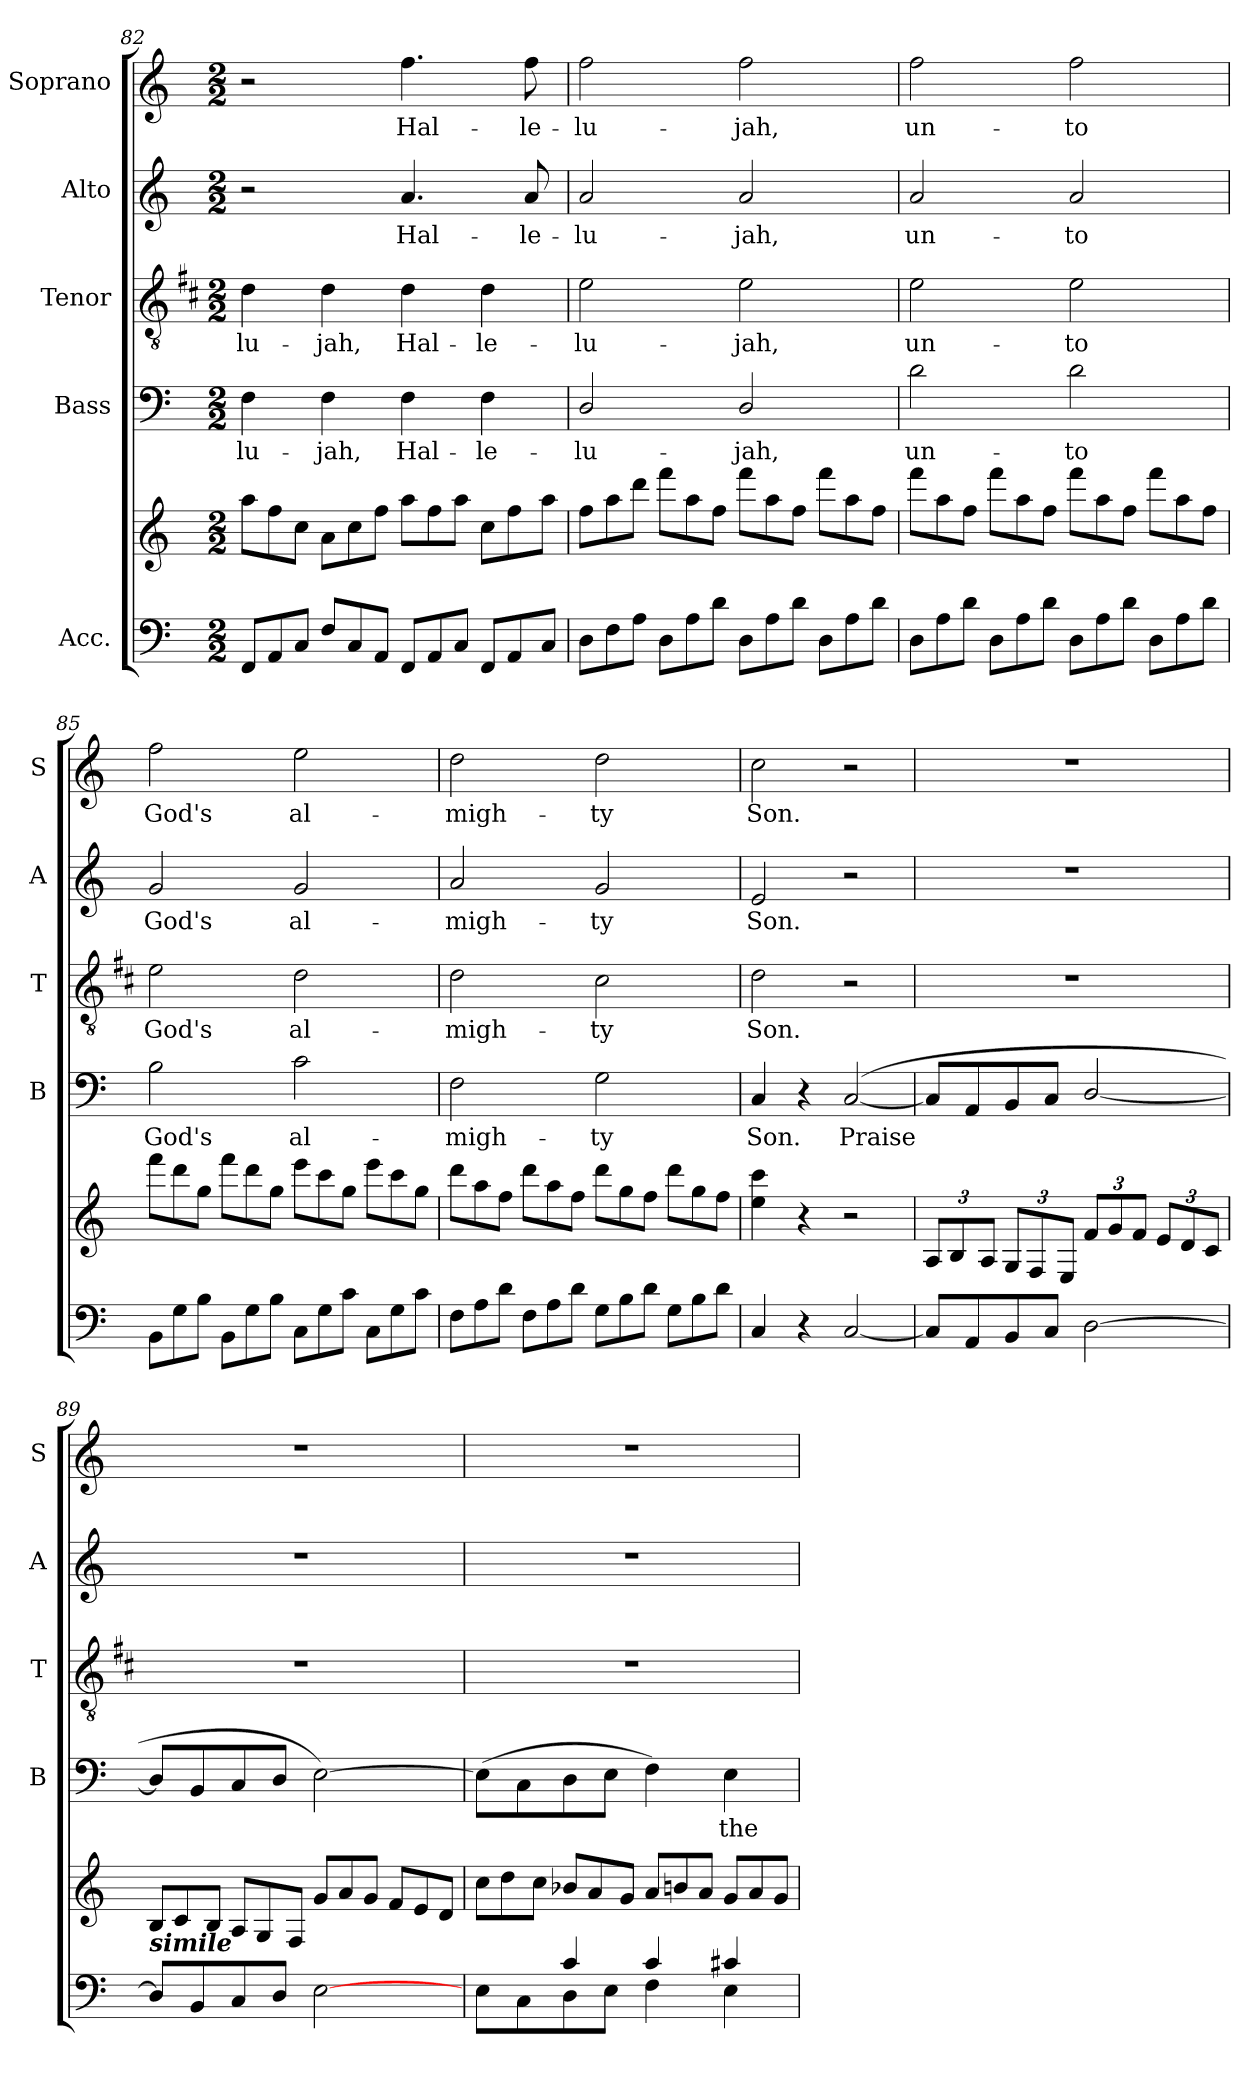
**kern	**kern	**kern	**text	**kern	**text	**kern	**text	**kern	**text
*part5	*part5	*part4	*part4	*part3	*part3	*part2	*part2	*part1	*part1
*staff6	*staff5	*staff4	*staff4	*staff3	*staff3	*staff2	*staff2	*staff1	*staff1
*I"Acc.	*	*I"Bass	*	*I"Tenor	*	*I"Alto	*	*I"Soprano	*
*	*	*I'B	*	*I'T	*	*I'A	*	*I'S	*
*clefF4	*clefG2	*clefF4	*	*clefGv2	*	*clefG2	*	*clefG2	*
*	*	*	*	*ITrd1c2	*	*	*	*	*
*k[]	*k[]	*k[]	*	*k[]	*	*k[]	*	*k[]	*
*C:	*C:	*C:	*	*C:	*	*C:	*	*C:	*
*M2/2	*M2/2	*M2/2	*	*M2/2	*	*M2/2	*	*M2/2	*
*Xtuplet	*Xtuplet	*	*	*	*	*	*	*	*
=82	=82	=82	=82	=82	=82	=82	=82	=82	=82
!	!	!	!LO:LY:b	!	!LO:LY:b	!	!	!	!
12FF/L	12aa\L	4F\	-lu-	4c\	-lu-	2r	.	2r	.
12AA/	12ff\	.	.	.	.	.	.	.	.
12C/J	12cc\J	.	.	.	.	.	.	.	.
!	!	!	!LO:LY:b	!	!LO:LY:b	!	!	!	!
12F/L	12a\L	4F\	-jah,	4c\	-jah,	.	.	.	.
12C/	12cc\	.	.	.	.	.	.	.	.
12AA/J	12ff\J	.	.	.	.	.	.	.	.
!	!	!	!LO:LY:b	!	!LO:LY:b	!	!LO:LY:b	!	!LO:LY:b
12FF/L	12aa\L	4F\	Hal-	4c\	Hal-	4.a/	Hal-	4.ff\	Hal-
12AA/	12ff\	.	.	.	.	.	.	.	.
12C/J	12aa\J	.	.	.	.	.	.	.	.
!	!	!	!LO:LY:b	!	!LO:LY:b	!	!	!	!
12FF/L	12cc\L	4F\	-le-	4c\	-le-	.	.	.	.
12AA/	12ff\	.	.	.	.	.	.	.	.
!	!	!	!	!	!	!	!LO:LY:b	!	!LO:LY:b
.	.	.	.	.	.	8a/	-le-	8ff\	-le-
12C/J	12aa\J	.	.	.	.	.	.	.	.
=83	=83	=83	=83	=83	=83	=83	=83	=83	=83
!	!	!	!LO:LY:b	!	!LO:LY:b	!	!LO:LY:b	!	!LO:LY:b
12D\L	12ff\L	2D/	-lu-	2d\	-lu-	2a/	-lu-	2ff\	-lu-
12F\	12aa\	.	.	.	.	.	.	.	.
12A\J	12ddd\J	.	.	.	.	.	.	.	.
12D\L	12fff\L	.	.	.	.	.	.	.	.
12A\	12aa\	.	.	.	.	.	.	.	.
12d\J	12ff\J	.	.	.	.	.	.	.	.
!	!	!	!LO:LY:b	!	!LO:LY:b	!	!LO:LY:b	!	!LO:LY:b
12D\L	12fff\L	2D/	-jah,	2d\	-jah,	2a/	-jah,	2ff\	-jah,
12A\	12aa\	.	.	.	.	.	.	.	.
12d\J	12ff\J	.	.	.	.	.	.	.	.
12D\L	12fff\L	.	.	.	.	.	.	.	.
12A\	12aa\	.	.	.	.	.	.	.	.
12d\J	12ff\J	.	.	.	.	.	.	.	.
=84	=84	=84	=84	=84	=84	=84	=84	=84	=84
!	!	!	!LO:LY:b	!	!LO:LY:b	!	!LO:LY:b	!	!LO:LY:b
12D\L	12fff\L	2d\	un-	2d\	un-	2a/	un-	2ff\	un-
12A\	12aa\	.	.	.	.	.	.	.	.
12d\J	12ff\J	.	.	.	.	.	.	.	.
12D\L	12fff\L	.	.	.	.	.	.	.	.
12A\	12aa\	.	.	.	.	.	.	.	.
12d\J	12ff\J	.	.	.	.	.	.	.	.
!	!	!	!LO:LY:b	!	!LO:LY:b	!	!LO:LY:b	!	!LO:LY:b
12D\L	12fff\L	2d\	-to	2d\	-to	2a/	-to	2ff\	-to
12A\	12aa\	.	.	.	.	.	.	.	.
12d\J	12ff\J	.	.	.	.	.	.	.	.
12D\L	12fff\L	.	.	.	.	.	.	.	.
12A\	12aa\	.	.	.	.	.	.	.	.
12d\J	12ff\J	.	.	.	.	.	.	.	.
!!LO:LB:g=z
=85	=85	=85	=85	=85	=85	=85	=85	=85	=85
!	!	!	!LO:LY:b	!	!LO:LY:b	!	!LO:LY:b	!	!LO:LY:b
12BB\L	12fff\L	2B\	God's	2d\	God's	2g/	God's	2ff\	God's
12G\	12ddd\	.	.	.	.	.	.	.	.
12B\J	12gg\J	.	.	.	.	.	.	.	.
12BB\L	12fff\L	.	.	.	.	.	.	.	.
12G\	12ddd\	.	.	.	.	.	.	.	.
12B\J	12gg\J	.	.	.	.	.	.	.	.
!	!	!	!LO:LY:b	!	!LO:LY:b	!	!LO:LY:b	!	!LO:LY:b
12C\L	12eee\L	2c\	al-	2c\	al-	2g/	al-	2ee\	al-
12G\	12ccc\	.	.	.	.	.	.	.	.
12c\J	12gg\J	.	.	.	.	.	.	.	.
12C\L	12eee\L	.	.	.	.	.	.	.	.
12G\	12ccc\	.	.	.	.	.	.	.	.
12c\J	12gg\J	.	.	.	.	.	.	.	.
=86	=86	=86	=86	=86	=86	=86	=86	=86	=86
!	!	!	!LO:LY:b	!	!LO:LY:b	!	!LO:LY:b	!	!LO:LY:b
12F\L	12ddd\L	2F\	-migh-	2c\	-migh-	2a/	-migh-	2dd\	-migh-
12A\	12aa\	.	.	.	.	.	.	.	.
12d\J	12ff\J	.	.	.	.	.	.	.	.
12F\L	12ddd\L	.	.	.	.	.	.	.	.
12A\	12aa\	.	.	.	.	.	.	.	.
12d\J	12ff\J	.	.	.	.	.	.	.	.
!	!	!	!LO:LY:b	!	!LO:LY:b	!	!LO:LY:b	!	!LO:LY:b
12G\L	12ddd\L	2G\	-ty	2B\	-ty	2g/	-ty	2dd\	-ty
12B\	12gg\	.	.	.	.	.	.	.	.
12d\J	12ff\J	.	.	.	.	.	.	.	.
12G\L	12ddd\L	.	.	.	.	.	.	.	.
12B\	12gg\	.	.	.	.	.	.	.	.
12d\J	12ff\J	.	.	.	.	.	.	.	.
=87	=87	=87	=87	=87	=87	=87	=87	=87	=87
!	!	!	!LO:LY:b	!	!LO:LY:b	!	!LO:LY:b	!	!LO:LY:b
4C/	4ee\ 4ccc\	4C/	Son.	2c\	Son.	2e/	Son.	2cc\	Son.
4r	4r	4r	.	.	.	.	.	.	.
!	!	!	!LO:LY:b	!	!	!	!	!	!
[2C/	2r	(<[2C/	Praise	2r	.	2r	.	2r	.
=88	=88	=88	=88	=88	=88	=88	=88	=88	=88
*	*tuplet	*	*	*	*	*	*	*	*
8C/L]	12A/L	8C/L]	.	1r	.	1r	.	1r	.
.	12B/	.	.	.	.	.	.	.	.
8AA/	.	8AA/	.	.	.	.	.	.	.
.	12A/J	.	.	.	.	.	.	.	.
8BB/	12G/L	8BB/	.	.	.	.	.	.	.
.	12F/	.	.	.	.	.	.	.	.
8C/J	.	8C/J	.	.	.	.	.	.	.
.	12E/J	.	.	.	.	.	.	.	.
[2D\	12f/L	[2D/	.	.	.	.	.	.	.
.	12g/	.	.	.	.	.	.	.	.
.	12f/J	.	.	.	.	.	.	.	.
.	12e/L	.	.	.	.	.	.	.	.
.	12d/	.	.	.	.	.	.	.	.
.	12c/J	.	.	.	.	.	.	.	.
=89	=89	=89	=89	=89	=89	=89	=89	=89	=89
*	*Xtuplet	*	*	*	*	*	*	*	*
!	!LO:TX:b:Bi:t=simile	!	!	!	!	!	!	!	!
8D/L]	12B/L	8D/L]	.	1r	.	1r	.	1r	.
.	12c/	.	.	.	.	.	.	.	.
8BB/	.	8BB/	.	.	.	.	.	.	.
.	12B/J	.	.	.	.	.	.	.	.
8C/	12A/L	8C/	.	.	.	.	.	.	.
.	12G/	.	.	.	.	.	.	.	.
8D/J	.	8D/J	.	.	.	.	.	.	.
.	12F/J	.	.	.	.	.	.	.	.
[2E\	12g/L	[2E\)	.	.	.	.	.	.	.
.	12a/	.	.	.	.	.	.	.	.
.	12g/J	.	.	.	.	.	.	.	.
.	12f/L	.	.	.	.	.	.	.	.
.	12e/	.	.	.	.	.	.	.	.
.	12d/J	.	.	.	.	.	.	.	.
!!LO:PB:g=z
=90	=90	=90	=90	=90	=90	=90	=90	=90	=90
*^	*	*	*	*	*	*	*	*	*
4ryy	8E\L	12cc\L	(>8E\L]	.	1r	.	1r	.	1r	.
.	.	12dd\	.	.	.	.	.	.	.	.
.	8C\	.	8C\	.	.	.	.	.	.	.
.	.	12cc\J	.	.	.	.	.	.	.	.
4c/	8D\	12b-X/L	8D\	.	.	.	.	.	.	.
.	.	12a/	.	.	.	.	.	.	.	.
.	8E\J	.	8E\J	.	.	.	.	.	.	.
.	.	12g/J	.	.	.	.	.	.	.	.
4c/	4F\	12a/L	4F\)	.	.	.	.	.	.	.
.	.	12bn/	.	.	.	.	.	.	.	.
.	.	12a/J	.	.	.	.	.	.	.	.
!	!	!	!	!LO:LY:b	!	!	!	!	!	!
4c#X/	4E\	12g/L	4E\	the	.	.	.	.	.	.
.	.	12a/	.	.	.	.	.	.	.	.
.	.	12g/J	.	.	.	.	.	.	.	.
*v	*v	*	*	*	*	*	*	*	*	*
=	=	=	=	=	=	=	=	=	=
*-	*-	*-	*-	*-	*-	*-	*-	*-	*-
